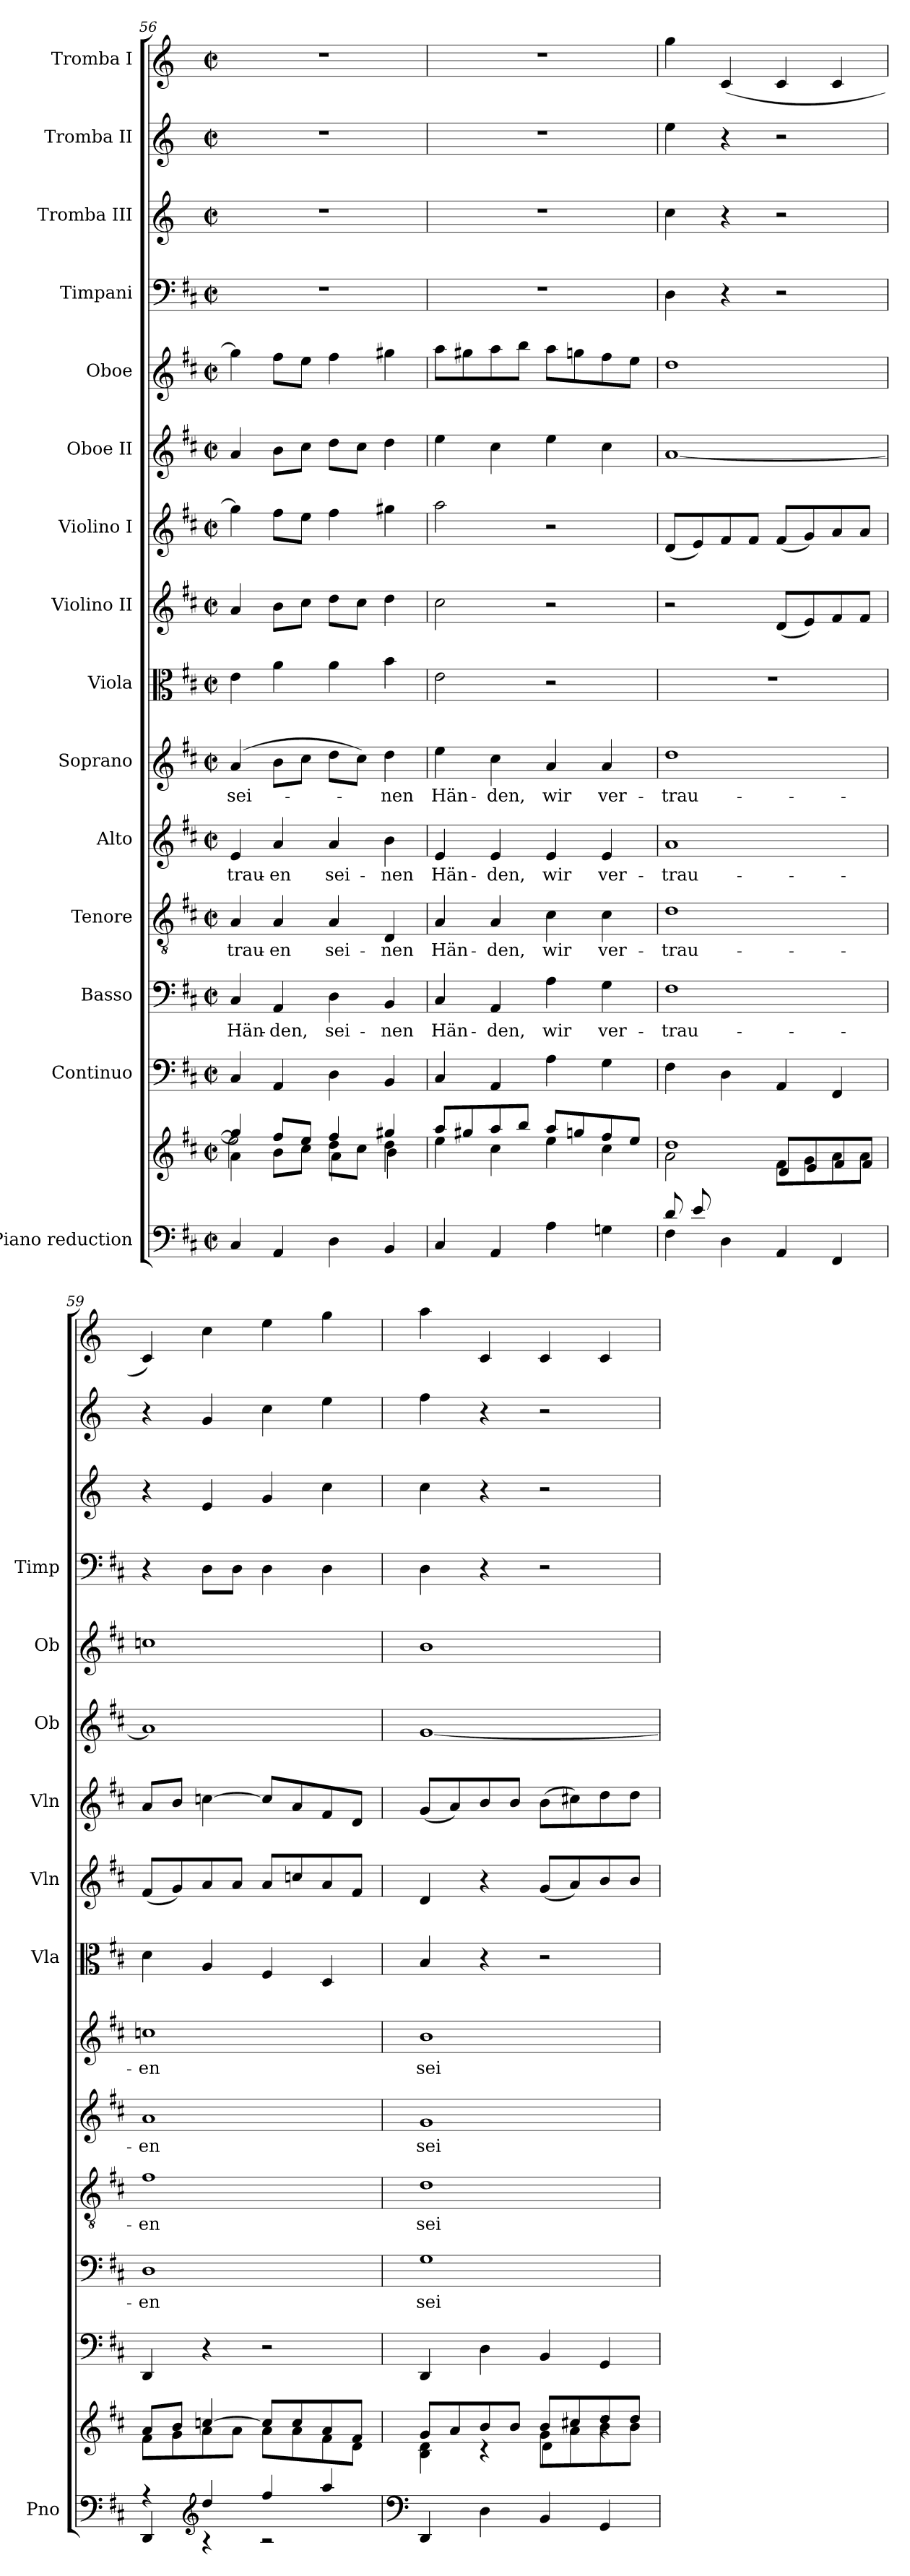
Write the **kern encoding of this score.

**kern	**kern	**kern	**kern	**text	**kern	**text	**kern	**text	**kern	**text	**kern	**kern	**kern	**kern	**kern	**kern	**kern	**kern	**kern
*part15	*part15	*part14	*part13	*part13	*part12	*part12	*part11	*part11	*part10	*part10	*part9	*part8	*part7	*part6	*part5	*part4	*part3	*part2	*part1
*staff16	*staff15	*staff14	*staff13	*staff13	*staff12	*staff12	*staff11	*staff11	*staff10	*staff10	*staff9	*staff8	*staff7	*staff6	*staff5	*staff4	*staff3	*staff2	*staff1
*I"Piano reduction	*	*I"Continuo	*I"Basso	*	*I"Tenore	*	*I"Alto	*	*I"Soprano	*	*I"Viola	*I"Violino II	*I"Violino I	*I"Oboe II	*I"Oboe	*I"Timpani	*I"Tromba III	*I"Tromba II	*I"Tromba I
*I'Pno	*	*	*	*	*	*	*	*	*	*	*I'Vla	*I'Vln	*I'Vln	*I'Ob	*I'Ob	*I'Timp	*	*	*
!!LO:PB:g=z
*clefF4	*clefG2	*clefF4	*clefF4	*	*clefGv2	*	*clefG2	*	*clefG2	*	*clefC3	*clefG2	*clefG2	*clefG2	*clefG2	*clefF4	*clefG2	*clefG2	*clefG2
*	*	*	*	*	*	*	*	*	*	*	*	*	*	*	*	*	*ITrd-1c-2	*ITrd-1c-2	*ITrd-1c-2
*k[f#c#]	*k[f#c#]	*k[f#c#]	*k[f#c#]	*	*k[f#c#]	*	*k[f#c#]	*	*k[f#c#]	*	*k[f#c#]	*k[f#c#]	*k[f#c#]	*k[f#c#]	*k[f#c#]	*k[f#c#]	*k[f#c#]	*k[f#c#]	*k[f#c#]
*M2/2	*M2/2	*M2/2	*M2/2	*	*M2/2	*	*M2/2	*	*M2/2	*	*M2/2	*M2/2	*M2/2	*M2/2	*M2/2	*M2/2	*M2/2	*M2/2	*M2/2
*met(c|)	*met(c|)	*met(c|)	*met(c|)	*	*met(c|)	*	*met(c|)	*	*met(c|)	*	*met(c|)	*met(c|)	*met(c|)	*met(c|)	*met(c|)	*met(c|)	*met(c|)	*met(c|)	*met(c|)
=56	=56	=56	=56	=56	=56	=56	=56	=56	=56	=56	=56	=56	=56	=56	=56	=56	=56	=56	=56
*	*^	*	*	*	*	*	*	*	*	*	*	*	*	*	*	*	*	*	*
*	*	*^	*	*	*	*	*	*	*	*	*	*	*	*	*	*	*	*	*	*
!	!	!	!	!	!	!LO:LY:b	!	!LO:LY:b	!	!LO:LY:b	!	!LO:LY:b	!	!	!	!	!	!	!	!	!
4C#/	4gg/]	4a\	2ee\]	4C#/	4C#/	Hän-	4A/	-trau-	4e/	-trau-	(4a/	sei-	4e\	4a/	4gg\]	4a/	4gg\]	1r	1r	1r	1r
!	!	!	!	!	!	!LO:LY:b	!	!LO:LY:b	!	!LO:LY:b	!	!	!	!	!	!	!	!	!	!	!
4AA/	8ff#/L	8b\L	.	4AA/	4AA/	-den,	4A/	-en	4a/	-en	8b\L	.	4a\	8b\L	8ff#\L	8b\L	8ff#\L	.	.	.	.
.	8ee/J	8cc#\J	.	.	.	.	.	.	.	.	8cc#\J	.	.	8cc#\J	8ee\J	8cc#\J	8ee\J	.	.	.	.
!	!	!	!	!	!	!LO:LY:b	!	!LO:LY:b	!	!LO:LY:b	!	!	!	!	!	!	!	!	!	!	!
4D\	4ff#/	8dd\L	4a\	4D\	4D\	sei-	4A/	sei-	4a/	sei-	8dd\L	.	4a\	8dd\L	4ff#\	8dd\L	4ff#\	.	.	.	.
.	.	8cc#\J	.	.	.	.	.	.	.	.	8cc#\J)	.	.	8cc#\J	.	8cc#\J	.	.	.	.	.
!	!	!	!	!	!	!LO:LY:b	!	!LO:LY:b	!	!LO:LY:b	!	!LO:LY:b	!	!	!	!	!	!	!	!	!
4BB/	4gg#X/	4dd\	4b\	4BB/	4BB/	-nen	4D/	-nen	4b\	-nen	4dd\	-nen	4b\	4dd\	4gg#X\	4dd\	4gg#X\	.	.	.	.
=57	=57	=57	=57	=57	=57	=57	=57	=57	=57	=57	=57	=57	=57	=57	=57	=57	=57	=57	=57	=57	=57
!	!	!	!	!	!	!LO:LY:b	!	!LO:LY:b	!	!LO:LY:b	!	!LO:LY:b	!	!	!	!	!	!	!	!	!
*	*	*v	*v	*	*	*	*	*	*	*	*	*	*	*	*	*	*	*	*	*	*
4C#/	8aa/L	4ee\	4C#/	4C#/	Hän-	4A/	Hän-	4e/	Hän-	4ee\	Hän-	2e\	2cc#\	2aa\	4ee\	8aa\L	1r	1r	1r	1r
.	8gg#X/	.	.	.	.	.	.	.	.	.	.	.	.	.	.	8gg#X\	.	.	.	.
!	!	!	!	!	!LO:LY:b	!	!LO:LY:b	!	!LO:LY:b	!	!LO:LY:b	!	!	!	!	!	!	!	!	!
4AA/	8aa/	4cc#\	4AA/	4AA/	-den,	4A/	-den,	4e/	-den,	4cc#\	-den,	.	.	.	4cc#\	8aa\	.	.	.	.
.	8bb/J	.	.	.	.	.	.	.	.	.	.	.	.	.	.	8bb\J	.	.	.	.
!	!	!	!	!	!LO:LY:b	!	!LO:LY:b	!	!LO:LY:b	!	!LO:LY:b	!	!	!	!	!	!	!	!	!
4A\	8aa/L	4ee\	4A\	4A\	wir	4c#\	wir	4e/	wir	4a/	wir	2r	2r	2r	4ee\	8aa\L	.	.	.	.
.	8ggn/	.	.	.	.	.	.	.	.	.	.	.	.	.	.	8ggn\	.	.	.	.
!	!	!	!	!	!LO:LY:b	!	!LO:LY:b	!	!LO:LY:b	!	!LO:LY:b	!	!	!	!	!	!	!	!	!
4Gn\	8ff#/	4cc#\	4G\	4G\	ver-	4c#\	ver-	4e/	ver-	4a/	ver-	.	.	.	4cc#\	8ff#\	.	.	.	.
.	8ee/J	.	.	.	.	.	.	.	.	.	.	.	.	.	.	8ee\J	.	.	.	.
=58	=58	=58	=58	=58	=58	=58	=58	=58	=58	=58	=58	=58	=58	=58	=58	=58	=58	=58	=58	=58
*^	*	*^	*	*	*	*	*	*	*	*	*	*	*	*	*	*	*	*	*	*
!	!	!	!	!	!	!	!LO:LY:b	!	!LO:LY:b	!	!LO:LY:b	!	!LO:LY:b	!	!	!	!	!	!	!	!	!
8d/L	4F#\	1dd	4ryy	2a\	4F#\	1F#	-trau-	1d	-trau-	1a	-trau-	1dd	-trau-	1r	2r	(8d/L	[1a	1dd	4D\	4dd\	4ff#\	4aa\
8e/	.	.	.	.	.	.	.	.	.	.	.	.	.	.	.	8e/)	.	.	.	.	.	.
2.ryy	4D\	.	8f#\	.	4D\	.	.	.	.	.	.	.	.	.	.	8f#/	.	.	4r	4r	4r	(4d/
.	.	.	8f#\J	.	.	.	.	.	.	.	.	.	.	.	.	8f#/J	.	.	.	.	.	.
.	4AA/	.	8f#\L	8d/L	4AA/	.	.	.	.	.	.	.	.	.	(8d/L	(8f#/L	.	.	2r	2r	2r	4d/
.	.	.	8g\	8e/	.	.	.	.	.	.	.	.	.	.	8e/)	8g/)	.	.	.	.	.	.
.	4FF#/	.	8a\	8f#/	4FF#/	.	.	.	.	.	.	.	.	.	8f#/	8a/	.	.	.	.	.	4d/
.	.	.	8a\J	8f#/J	.	.	.	.	.	.	.	.	.	.	8f#/J	8a/J	.	.	.	.	.	.
=59	=59	=59	=59	=59	=59	=59	=59	=59	=59	=59	=59	=59	=59	=59	=59	=59	=59	=59	=59	=59	=59	=59
!	!	!	!	!	!	!	!LO:LY:b	!	!LO:LY:b	!	!LO:LY:b	!	!LO:LY:b	!	!	!	!	!	!	!	!	!
*	*	*	*v	*v	*	*	*	*	*	*	*	*	*	*	*	*	*	*	*	*	*	*
4r	4DD/	8a/L	8f#\L	4DD/	1D	-en	1f#	-en	1a	-en	1ccn	-en	4d\	(8f#/L	8a/L	1a]	1ccn	4r	4r	4r	4d/)
.	.	8b/J	8g\	.	.	.	.	.	.	.	.	.	.	8g/)	8b/J	.	.	.	.	.	.
*clefG2	*	*	*	*	*	*	*	*	*	*	*	*	*	*	*	*	*	*	*	*	*
4dd/	4r	[4ccn/	8a\	4r	.	.	.	.	.	.	.	.	4A/	8a/	[4ccn\	.	.	8D\L	4f#/	4a/	4dd\
.	.	.	8a\J	.	.	.	.	.	.	.	.	.	.	8a/J	.	.	.	8D\J	.	.	.
4ff#/	2r	8cc/L]	8a\L	2r	.	.	.	.	.	.	.	.	4F#/	8a/L	8cc/L]	.	.	4D\	4a/	4dd\	4ff#\
.	.	8cc/	8a\	.	.	.	.	.	.	.	.	.	.	8ccn/	8a/	.	.	.	.	.	.
4aa/	.	8a/	8f#\	.	.	.	.	.	.	.	.	.	4D/	8a/	8f#/	.	.	4D\	4dd\	4ff#\	4aa\
.	.	8f#/J	8d\J	.	.	.	.	.	.	.	.	.	.	8f#/J	8d/J	.	.	.	.	.	.
*v	*v	*	*	*	*	*	*	*	*	*	*	*	*	*	*	*	*	*	*	*	*
*	*v	*v	*	*	*	*	*	*	*	*	*	*	*	*	*	*	*	*	*	*
=60	=60	=60	=60	=60	=60	=60	=60	=60	=60	=60	=60	=60	=60	=60	=60	=60	=60	=60	=60
*clefF4	*	*	*	*	*	*	*	*	*	*	*	*	*	*	*	*	*	*	*
*	*^	*	*	*	*	*	*	*	*	*	*	*	*	*	*	*	*	*	*
*	*	*^	*	*	*	*	*	*	*	*	*	*	*	*	*	*	*	*	*	*
!	!	!	!	!	!	!LO:LY:b	!	!LO:LY:b	!	!LO:LY:b	!	!LO:LY:b	!	!	!	!	!	!	!	!	!
4DD/	8g/L	4B\ 4d\	4ryy	4DD/	1G	sei-	1d	sei-	1g	sei-	1b	sei-	4B/	4d/	(8g/L	[1g	1b	4D\	4dd\	4gg\	4bb\
.	8a/	.	.	.	.	.	.	.	.	.	.	.	.	.	8a/)	.	.	.	.	.	.
4D\	8b/	4r	4ryy	4D\	.	.	.	.	.	.	.	.	4r	4r	8b/	.	.	4r	4r	4r	4d/
.	8b/J	.	.	.	.	.	.	.	.	.	.	.	.	.	8b/J	.	.	.	.	.	.
4BB/	8b/L	8g\L	4d\	4BB/	.	.	.	.	.	.	.	.	2r	(8g/L	(8b\L	.	.	2r	2r	2r	4d/
.	8cc#X/	8a\	.	.	.	.	.	.	.	.	.	.	.	8a/)	8cc#X\)	.	.	.	.	.	.
4GG/	8dd/	8b\	4r	4GG/	.	.	.	.	.	.	.	.	.	8b/	8dd\	.	.	.	.	.	4d/
.	8dd/J	8b\J	.	.	.	.	.	.	.	.	.	.	.	8b/J	8dd\J	.	.	.	.	.	.
*	*v	*v	*v	*	*	*	*	*	*	*	*	*	*	*	*	*	*	*	*	*	*
=	=	=	=	=	=	=	=	=	=	=	=	=	=	=	=	=	=	=	=
*-	*-	*-	*-	*-	*-	*-	*-	*-	*-	*-	*-	*-	*-	*-	*-	*-	*-	*-	*-
